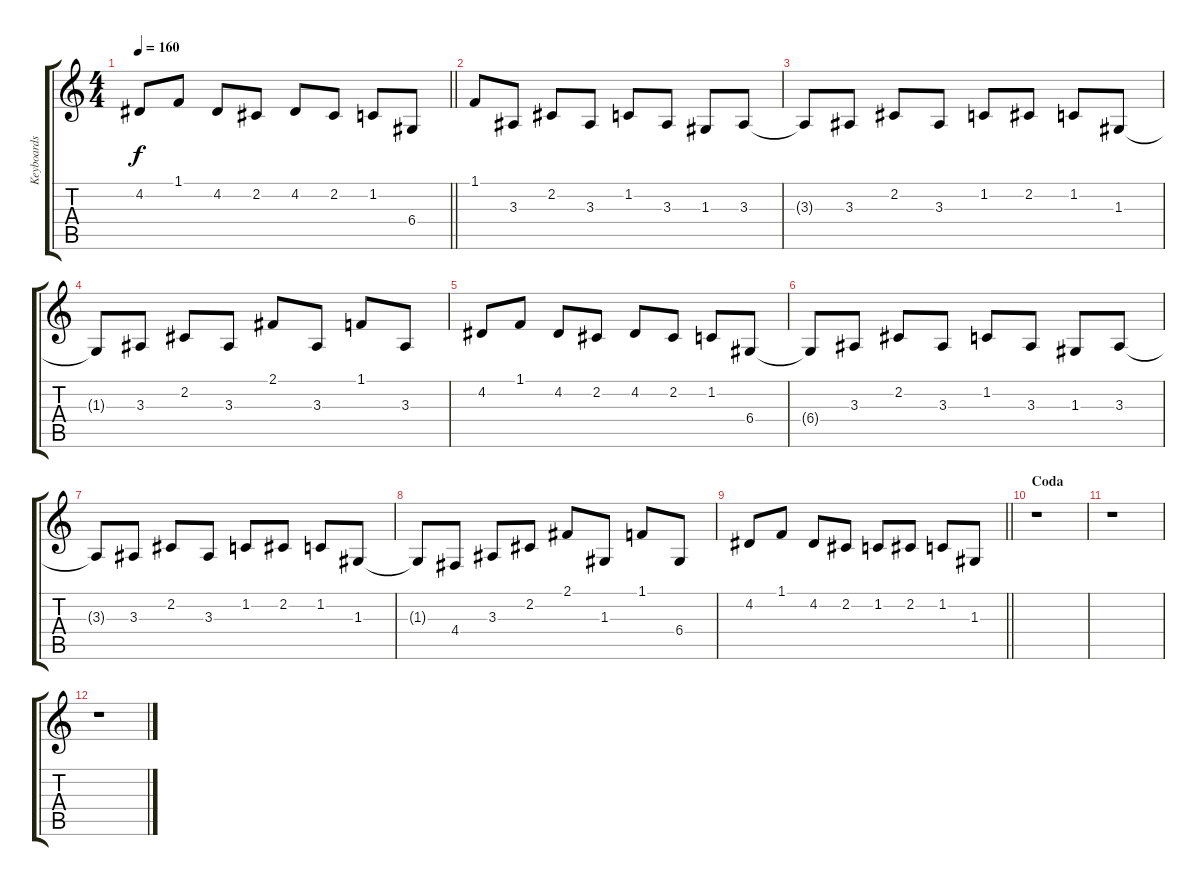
\track ("Keyboards " "Keyboards ") {instrument lead2sawtooth}
\staff {score tabs}
\tuning (E4 B3 G3 D3 A2 E2) {hide}
\ts (4 4)
\tempo 160
\clef g2
\barLineRight lightlight
\ks c
4.2.8{dy f} 1.1.8 4.2.8 2.2.8 4.2.8 2.2.8 1.2.8 6.4.8 |
1.1.8 3.3.8 2.2.8 3.3.8 1.2.8 3.3.8 1.3.8 3.3.8 |
3.3{t}.8 3.3.8 2.2.8 3.3.8 1.2.8 2.2.8 1.2.8 1.3.8 |
1.3{t}.8 3.3.8 2.2.8 3.3.8 2.1.8 3.3.8 1.1.8 3.3.8 |
4.2.8 1.1.8 4.2.8 2.2.8 4.2.8 2.2.8 1.2.8 6.4.8 |
6.4{t}.8 3.3.8 2.2.8 3.3.8 1.2.8 3.3.8 1.3.8 3.3.8 |
3.3{t}.8 3.3.8 2.2.8 3.3.8 1.2.8 2.2.8 1.2.8 1.3.8 |
1.3{t}.8 4.4.8 3.3.8 2.2.8 2.1.8 1.3.8 1.1.8 6.4.8 |
\barLineRight lightlight
4.2.8 1.1.8 4.2.8 2.2.8 1.2.8 2.2.8 1.2.8 1.3.8 |
\section ("" "Coda")
r.1 |
r.1 |
r.1
